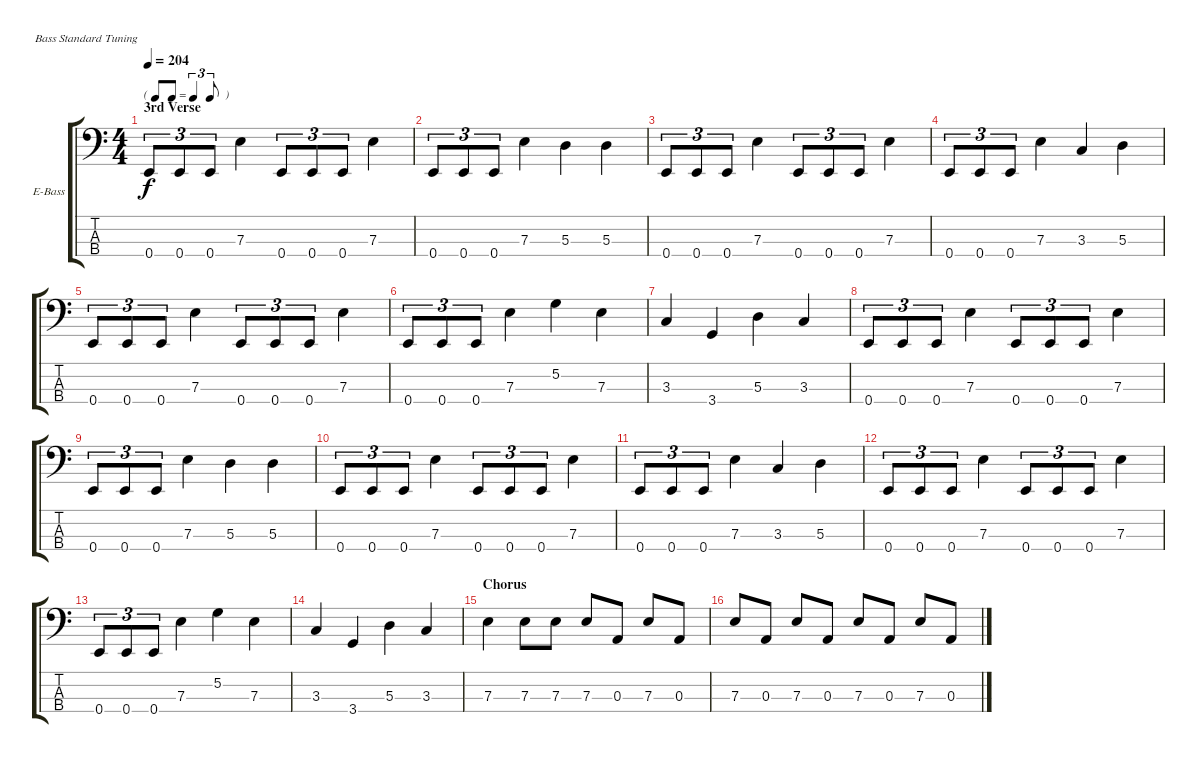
\bracketExtendMode groupsimilarinstruments
\firstSystemTrackNameOrientation horizontal
\otherSystemsTrackNameOrientation horizontal
\track ("Bass" "E-Bass") {instrument electricbassfinger}
\staff {score tabs}
\tuning (G2 D2 A1 E1)
\ts (4 4)
\tf triplet8th
\section ("" "3rd Verse")
\tempo 204
\clef f4
\ks c
0.4.8{tu (3 2) dy f} 0.4.8{tu (3 2)} 0.4.8{tu (3 2)} 7.3.4 0.4.8{tu (3 2)} 0.4.8{tu (3 2)} 0.4.8{tu (3 2)} 7.3.4 |
0.4.8{tu (3 2)} 0.4.8{tu (3 2)} 0.4.8{tu (3 2)} 7.3.4 5.3.4 5.3.4 |
0.4.8{tu (3 2)} 0.4.8{tu (3 2)} 0.4.8{tu (3 2)} 7.3.4 0.4.8{tu (3 2)} 0.4.8{tu (3 2)} 0.4.8{tu (3 2)} 7.3.4 |
0.4.8{tu (3 2)} 0.4.8{tu (3 2)} 0.4.8{tu (3 2)} 7.3.4 3.3.4 5.3.4 |
0.4.8{tu (3 2)} 0.4.8{tu (3 2)} 0.4.8{tu (3 2)} 7.3.4 0.4.8{tu (3 2)} 0.4.8{tu (3 2)} 0.4.8{tu (3 2)} 7.3.4 |
0.4.8{tu (3 2)} 0.4.8{tu (3 2)} 0.4.8{tu (3 2)} 7.3.4 5.2.4 7.3.4 |
3.3.4 3.4.4 5.3.4 3.3.4 |
0.4.8{tu (3 2)} 0.4.8{tu (3 2)} 0.4.8{tu (3 2)} 7.3.4 0.4.8{tu (3 2)} 0.4.8{tu (3 2)} 0.4.8{tu (3 2)} 7.3.4 |
0.4.8{tu (3 2)} 0.4.8{tu (3 2)} 0.4.8{tu (3 2)} 7.3.4 5.3.4 5.3.4 |
0.4.8{tu (3 2)} 0.4.8{tu (3 2)} 0.4.8{tu (3 2)} 7.3.4 0.4.8{tu (3 2)} 0.4.8{tu (3 2)} 0.4.8{tu (3 2)} 7.3.4 |
0.4.8{tu (3 2)} 0.4.8{tu (3 2)} 0.4.8{tu (3 2)} 7.3.4 3.3.4 5.3.4 |
0.4.8{tu (3 2)} 0.4.8{tu (3 2)} 0.4.8{tu (3 2)} 7.3.4 0.4.8{tu (3 2)} 0.4.8{tu (3 2)} 0.4.8{tu (3 2)} 7.3.4 |
0.4.8{tu (3 2)} 0.4.8{tu (3 2)} 0.4.8{tu (3 2)} 7.3.4 5.2.4 7.3.4 |
3.3.4 3.4.4 5.3.4 3.3.4 |
\section ("" "Chorus")
7.3.4 7.3.8 7.3.8 7.3.8 0.3.8 7.3.8 0.3.8 |
7.3.8 0.3.8 7.3.8 0.3.8 7.3.8 0.3.8 7.3.8 0.3.8
